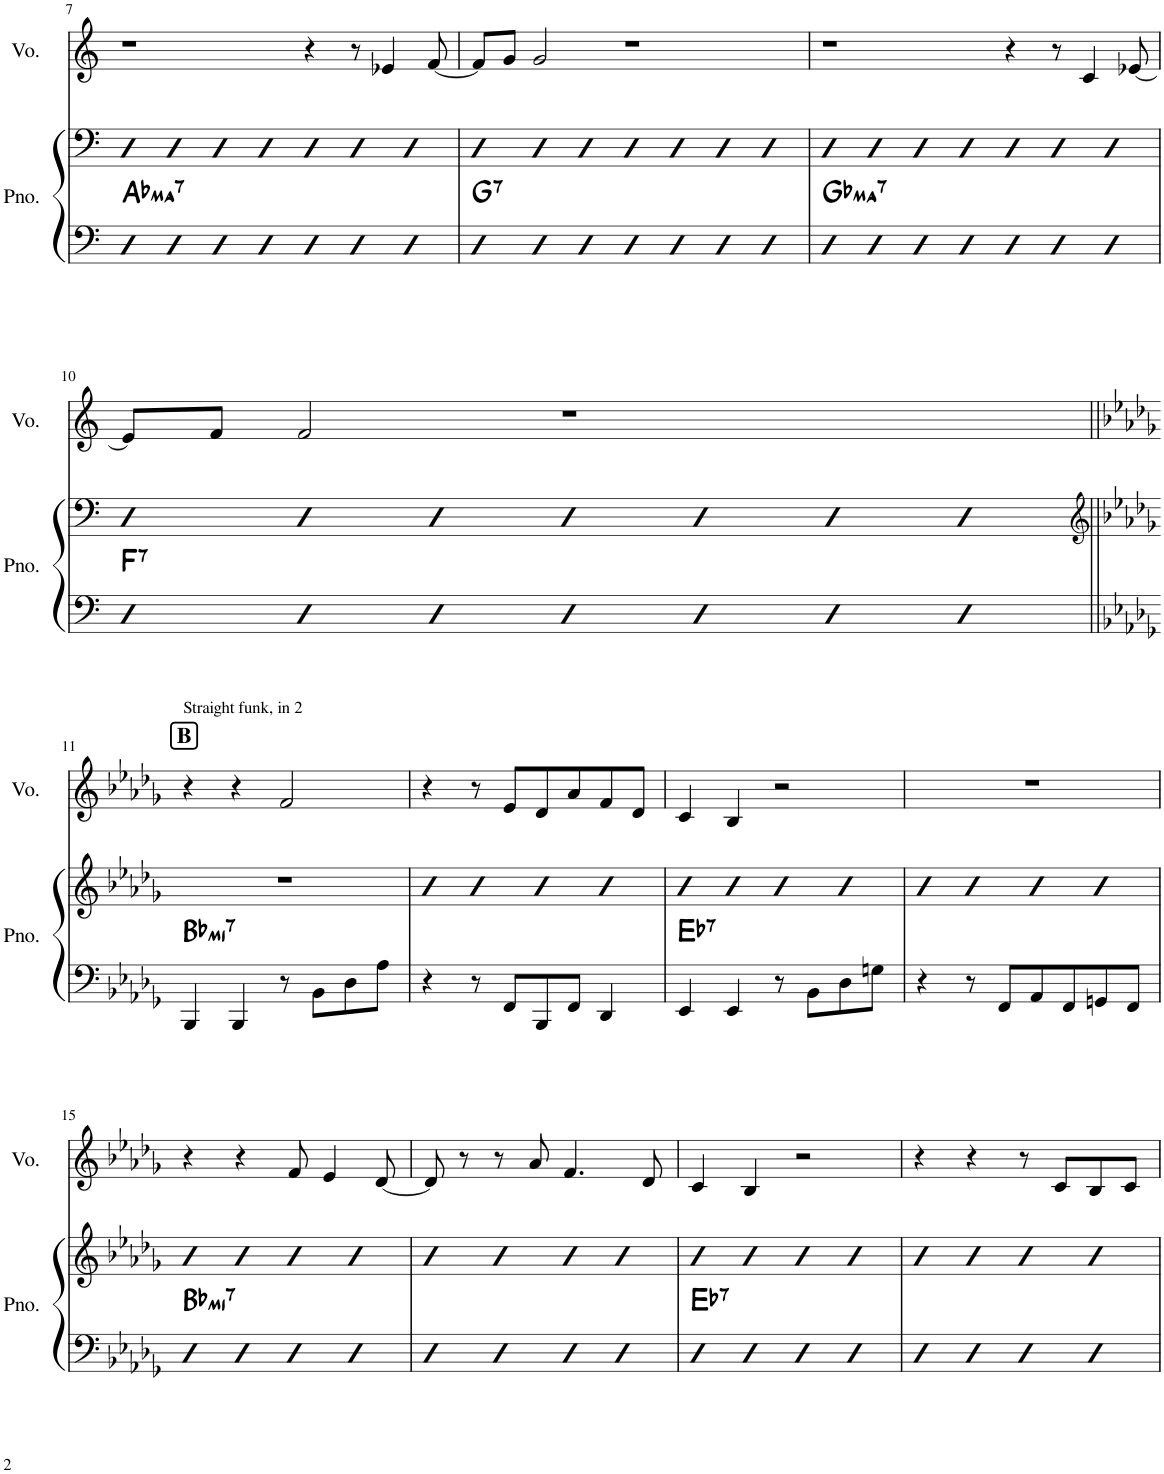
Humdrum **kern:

**kern	**kern	**harte	**kern
*part2	*part2	*part2	*part1
*staff3	*staff2	*	*staff1
*I"Piano	*	*	*I"Voice
*I'Pno.	*	*	*I'Vo.
!!LO:PB:g=z
*clefF4	*clefF4	*	*clefG2
*k[]	*k[]	*	*k[]
*M7/4	*M7/4	*	*M7/4
=7	=7	=7	=7
!	!	!LO:H:kt=Maj7	!
4D	4D	Ab:maj7	1r
4D	4D	.	.
4D	4D	.	.
4D	4D	.	.
4D	4D	.	4r
4D	4D	.	8r
.	.	.	4e-X/
4D	4D	.	.
.	.	.	[8f/
=8	=8	=8	=8
!	!	!LO:H:kt=7	!
4D	4D	G:7	8f/L]
.	.	.	8g/J
4D	4D	.	2g/
4D	4D	.	.
4D	4D	.	1r
4D	4D	.	.
4D	4D	.	.
4D	4D	.	.
=9	=9	=9	=9
!	!	!LO:H:kt=Maj7	!
4D	4D	Gb:maj7	1r
4D	4D	.	.
4D	4D	.	.
4D	4D	.	.
4D	4D	.	4r
4D	4D	.	8r
.	.	.	4c/
4D	4D	.	.
.	.	.	[8e-X/
!!LO:LB:g=z
=10	=10	=10	=10
!	!	!LO:H:kt=7	!
4D	4D	F:7	8e-/L]
.	.	.	8f/J
4D	4D	.	2f/
4D	4D	.	.
4D	4D	.	1r
4D	4D	.	.
4D	4D	.	.
4D	4D	.	.
!!LO:LB:g=z
=11||	=11||	=11||	=11||
*	*clefG2	*	*
*k[b-e-a-d-g-]	*k[b-e-a-d-g-]	*	*k[b-e-a-d-g-]
!	!	!	!LO:TX:a:B:t=B
!	!	!LO:H:kt=m7	!LO:TX:a:t=Straight funk, in 2
4BBB-/	1..r	Bb:min7	4r
4BBB-/	.	.	4r
8r	.	.	2f/
8BB-\L	.	.	.
8D-\	.	.	.
8A-\J	.	.	.
2.ryy	.	.	2.ryy
=12	=12	=12	=12
4r	4b-	.	4r
8r	4b-	.	8r
8FF/L	.	.	8e-/L
8BBB-/	4b-	.	8d-/
8FF/J	.	.	8a-/
4DD-/	4b-	.	8f/
.	.	.	8d-/J
=13	=13	=13	=13
!	!	!LO:H:kt=7	!
4EE-/	4b-	Eb:7	4c/
4EE-/	4b-	.	4B-/
8r	4b-	.	2r
8BB-\L	.	.	.
8D-\	4b-	.	.
8Gn\J	.	.	.
=14	=14	=14	=14
4r	4b-	.	1..r
8r	4b-	.	.
8FF/L	.	.	.
8AA-/	4b-	.	.
8FF/	.	.	.
8GGn/	4b-	.	.
8FF/J	.	.	.
2.ryy	2.ryy	.	.
!!LO:LB:g=z
=15	=15	=15	=15
!	!	!LO:H:kt=m7	!
4D-	4b-	Bb:min7	4r
4D-	4b-	.	4r
4D-	4b-	.	8f/
.	.	.	4e-/
4D-	4b-	.	.
.	.	.	[8d-/
=16	=16	=16	=16
4D-	4b-	.	8d-/]
.	.	.	8r
4D-	4b-	.	8r
.	.	.	8a-/
4D-	4b-	.	4.f/
4D-	4b-	.	.
.	.	.	8d-/
=17	=17	=17	=17
!	!	!LO:H:kt=7	!
4D-	4b-	Eb:7	4c/
4D-	4b-	.	4B-/
4D-	4b-	.	2r
4D-	4b-	.	.
=18	=18	=18	=18
4D-	4b-	.	4r
4D-	4b-	.	4r
4D-	4b-	.	8r
.	.	.	8c/L
4D-	4b-	.	8B-/
.	.	.	8c/J
=	=	=	=
*-	*-	*-	*-
